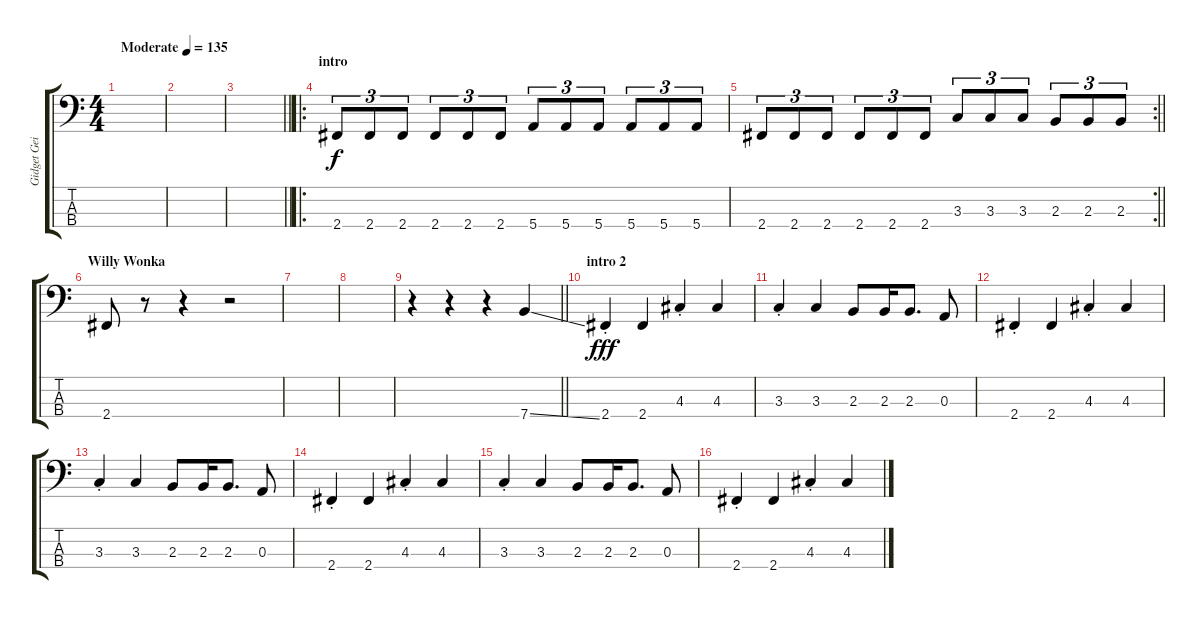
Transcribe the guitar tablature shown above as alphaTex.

\track ("Gidget Gein" "Gidget Gei") {instrument electricbasspick}
\staff {score tabs}
\tuning (G2 D2 A1 E1) {hide}
\ts (4 4)
\tempo (135 "Moderate")
\clef f4
\ks c
|
|
\barLineRight lightlight
|
\ro
\section ("" "intro")
2.4.8{tu (3 2)} 2.4.8{tu (3 2)} 2.4.8{tu (3 2)} 2.4.8{tu (3 2)} 2.4.8{tu (3 2)} 2.4.8{tu (3 2)} 5.4.8{tu (3 2)} 5.4.8{tu (3 2)} 5.4.8{tu (3 2)} 5.4.8{tu (3 2)} 5.4.8{tu (3 2)} 5.4.8{tu (3 2)} |
\rc 2
\barLineRight lightlight
2.4.8{tu (3 2)} 2.4.8{tu (3 2)} 2.4.8{tu (3 2)} 2.4.8{tu (3 2)} 2.4.8{tu (3 2)} 2.4.8{tu (3 2)} 3.3.8{tu (3 2)} 3.3.8{tu (3 2)} 3.3.8{tu (3 2)} 2.3.8{tu (3 2)} 2.3.8{tu (3 2)} 2.3.8{tu (3 2)} |
\section ("" "Willy Wonka")
2.4.8 r.8 r.4 r.2 |
|
|
\barLineRight lightlight
r.4 r.4 r.4 7.4{ss}.4{dy f} |
\section ("" "intro 2")
2.4{st}.4{dy fff} 2.4.4 4.3{st}.4 4.3.4 |
3.3{st}.4 3.3.4 2.3.8 2.3.16 2.3.8{d} 0.3.8 |
2.4{st}.4 2.4.4 4.3{st}.4 4.3.4 |
3.3{st}.4 3.3.4 2.3.8 2.3.16 2.3.8{d} 0.3.8 |
2.4{st}.4 2.4.4 4.3{st}.4 4.3.4 |
3.3{st}.4 3.3.4 2.3.8 2.3.16 2.3.8{d} 0.3.8 |
2.4{st}.4 2.4.4 4.3{st}.4 4.3.4
